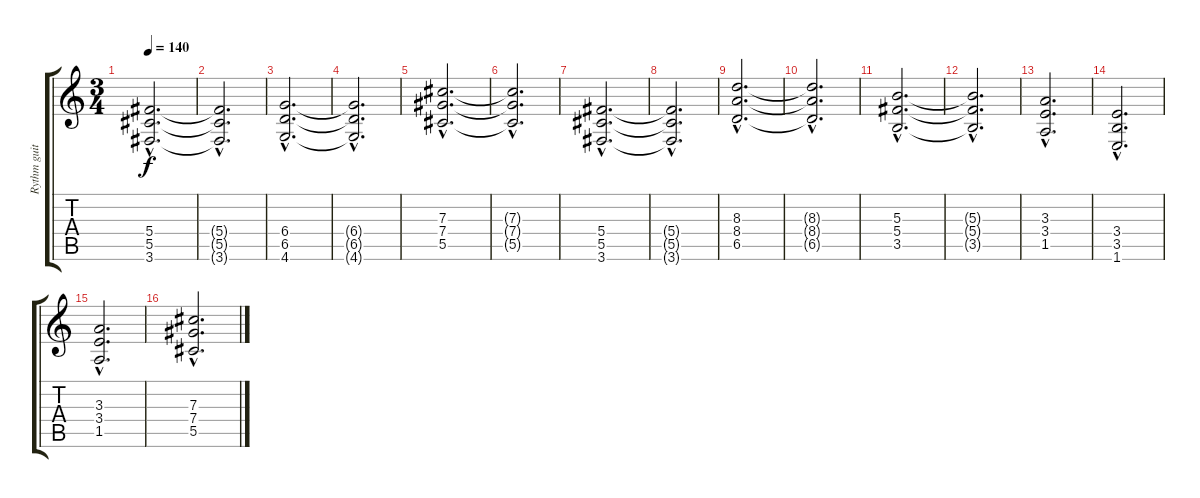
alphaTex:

\track ("Rythm guitar" "Rythm guit") {instrument distortionguitar}
\staff {score tabs}
\tuning (Eb4 Bb3 Gb3 Db3 Ab2 Eb2) {hide}
\ts (3 4)
\tempo 140
\clef g2
\ks c
(5.4{hac} 5.5{hac} 3.6{hac}).2{d dy f instrument distortionguitar} |
(5.4{hac t} 5.5{hac t} 3.6{hac t}).2{d} |
(6.4{hac} 6.5{hac} 4.6{hac}).2{d} |
(6.4{hac t} 6.5{hac t} 4.6{hac t}).2{d} |
(7.3{hac} 7.4{hac} 5.5{hac}).2{d} |
(7.3{hac t} 7.4{hac t} 5.5{hac t}).2{d} |
(5.4{hac} 5.5{hac} 3.6{hac}).2{d} |
(5.4{hac t} 5.5{hac t} 3.6{hac t}).2{d} |
(8.3{hac} 8.4{hac} 6.5{hac}).2{d} |
(8.3{hac t} 8.4{hac t} 6.5{hac t}).2{d} |
(5.3{hac} 5.4{hac} 3.5{hac}).2{d} |
(5.3{hac t} 5.4{hac t} 3.5{hac t}).2{d} |
(3.3{hac} 3.4{hac} 1.5{hac}).2{d} |
(3.4{hac} 3.5{hac} 1.6{hac}).2{d} |
(3.3{hac} 3.4{hac} 1.5{hac}).2{d} |
(7.3{hac} 7.4{hac} 5.5{hac}).2{d}
